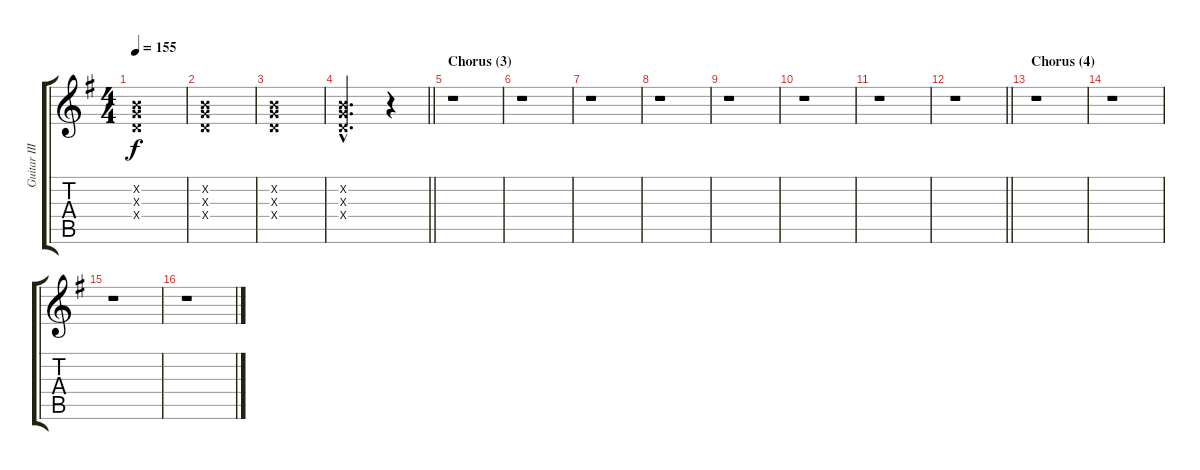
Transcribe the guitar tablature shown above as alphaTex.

\track ("Guitar III" "Guitar III") {instrument distortionguitar}
\staff {score tabs}
\tuning (E4 B3 G3 D3 A2 E2) {hide}
\ts (4 4)
\tempo 155
\clef g2
\ks eminor
(0.2{x} 0.3{x} 0.4{x}).1{dy f} |
(0.2{x} 0.3{x} 0.4{x}).1 |
(0.2{x} 0.3{x} 0.4{x}).1 |
\barLineRight lightlight
(0.2{hac x} 0.3{hac x} 0.4{hac x}).2{d} r.4 |
\section ("" "Chorus (3)")
r.1 |
r.1 |
r.1 |
r.1 |
r.1 |
r.1 |
r.1 |
\barLineRight lightlight
r.1 |
\section ("" "Chorus (4)")
r.1 |
r.1 |
r.1 |
r.1
